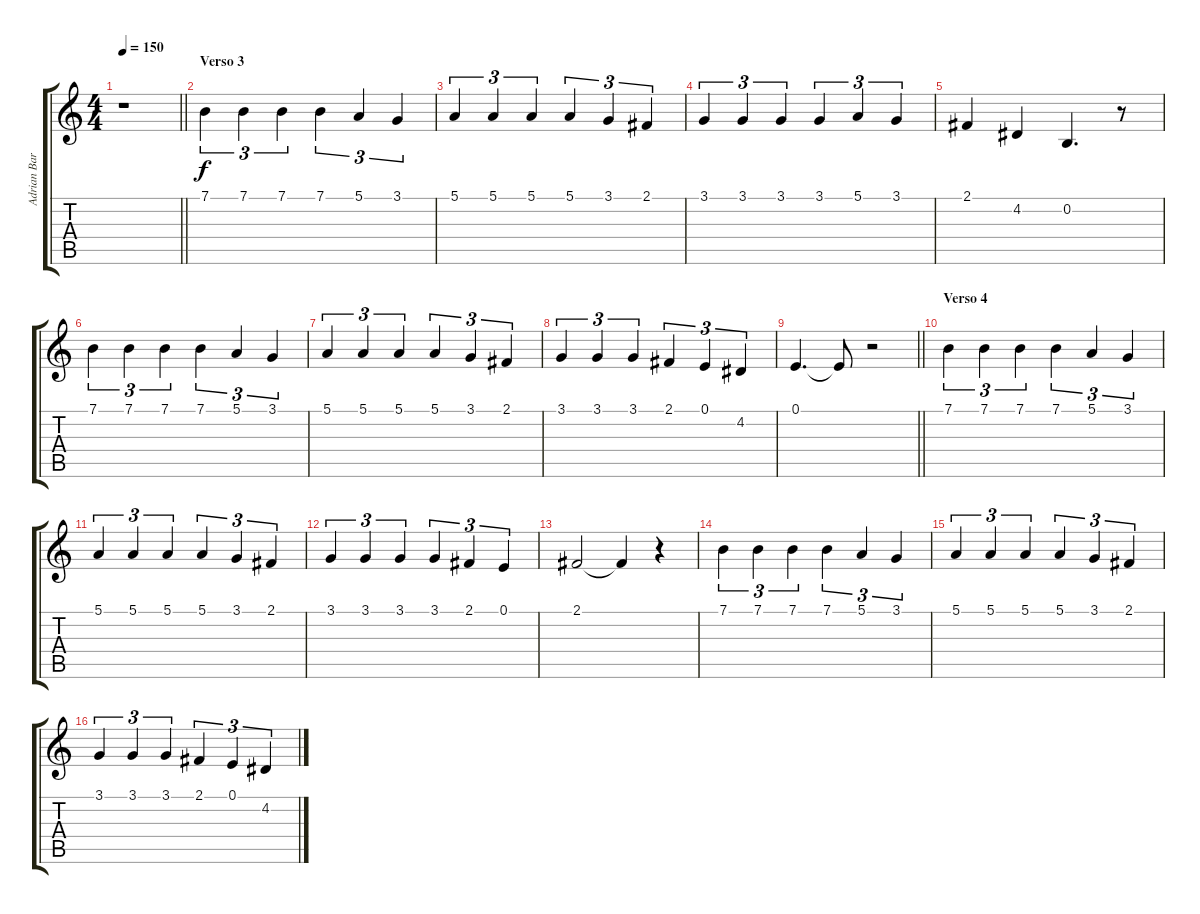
\track ("Adrian Barilari" "Adrian Bar") {instrument cello}
\staff {score tabs}
\tuning (E4 B3 G3 D3 A2 E2) {hide}
\ts (4 4)
\tempo 150
\clef g2
\barLineRight lightlight
\ks c
r.1{dy f} |
\section ("" "Verso 3")
7.1.4{tu (3 2)} 7.1.4{tu (3 2)} 7.1.4{tu (3 2)} 7.1.4{tu (3 2)} 5.1.4{tu (3 2)} 3.1.4{tu (3 2)} |
5.1.4{tu (3 2)} 5.1.4{tu (3 2)} 5.1.4{tu (3 2)} 5.1.4{tu (3 2)} 3.1.4{tu (3 2)} 2.1.4{tu (3 2)} |
3.1.4{tu (3 2)} 3.1.4{tu (3 2)} 3.1.4{tu (3 2)} 3.1.4{tu (3 2)} 5.1.4{tu (3 2)} 3.1.4{tu (3 2)} |
2.1.4 4.2.4 0.2.4{d} r.8 |
7.1.4{tu (3 2)} 7.1.4{tu (3 2)} 7.1.4{tu (3 2)} 7.1.4{tu (3 2)} 5.1.4{tu (3 2)} 3.1.4{tu (3 2)} |
5.1.4{tu (3 2)} 5.1.4{tu (3 2)} 5.1.4{tu (3 2)} 5.1.4{tu (3 2)} 3.1.4{tu (3 2)} 2.1.4{tu (3 2)} |
3.1.4{tu (3 2)} 3.1.4{tu (3 2)} 3.1.4{tu (3 2)} 2.1.4{tu (3 2)} 0.1.4{tu (3 2)} 4.2.4{tu (3 2)} |
\barLineRight lightlight
0.1.4{d} 0.1{t}.8 r.2 |
\section ("" "Verso 4")
7.1.4{tu (3 2)} 7.1.4{tu (3 2)} 7.1.4{tu (3 2)} 7.1.4{tu (3 2)} 5.1.4{tu (3 2)} 3.1.4{tu (3 2)} |
5.1.4{tu (3 2)} 5.1.4{tu (3 2)} 5.1.4{tu (3 2)} 5.1.4{tu (3 2)} 3.1.4{tu (3 2)} 2.1.4{tu (3 2)} |
3.1.4{tu (3 2)} 3.1.4{tu (3 2)} 3.1.4{tu (3 2)} 3.1.4{tu (3 2)} 2.1.4{tu (3 2)} 0.1.4{tu (3 2)} |
2.1.2 2.1{t}.4 r.4 |
7.1.4{tu (3 2)} 7.1.4{tu (3 2)} 7.1.4{tu (3 2)} 7.1.4{tu (3 2)} 5.1.4{tu (3 2)} 3.1.4{tu (3 2)} |
5.1.4{tu (3 2)} 5.1.4{tu (3 2)} 5.1.4{tu (3 2)} 5.1.4{tu (3 2)} 3.1.4{tu (3 2)} 2.1.4{tu (3 2)} |
3.1.4{tu (3 2)} 3.1.4{tu (3 2)} 3.1.4{tu (3 2)} 2.1.4{tu (3 2)} 0.1.4{tu (3 2)} 4.2.4{tu (3 2)}
